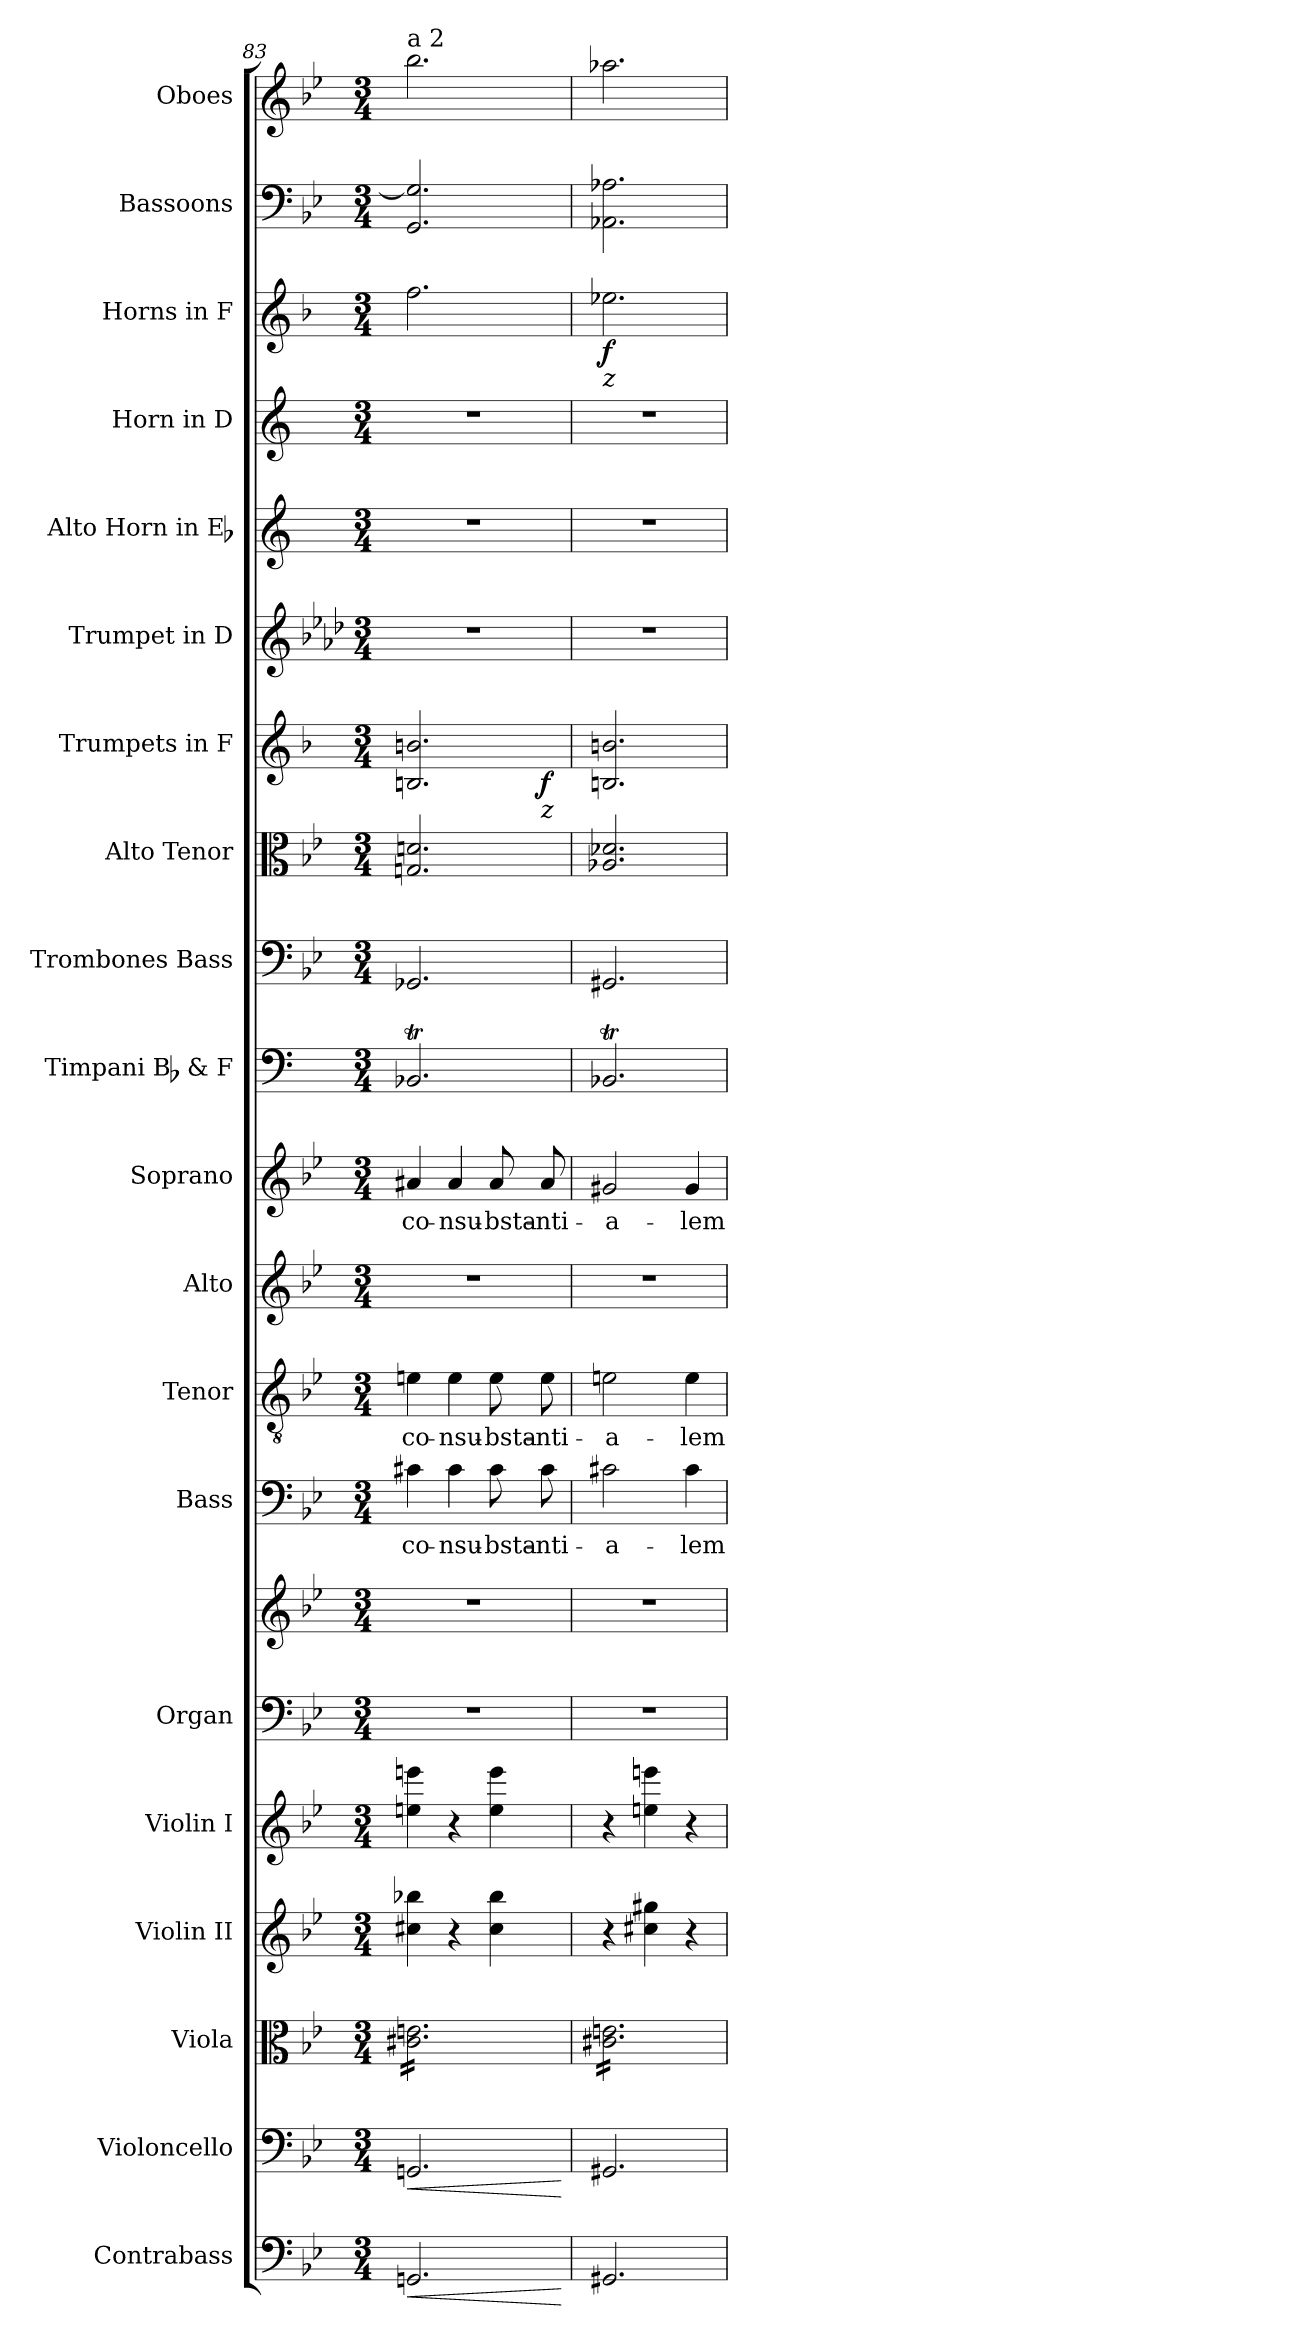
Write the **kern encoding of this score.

**kern	**dynam	**kern	**dynam	**kern	**kern	**kern	**kern	**kern	**kern	**text	**kern	**text	**kern	**kern	**text	**kern	**kern	**kern	**kern	**dynam	**kern	**kern	**kern	**kern	**dynam	**kern	**kern
*part20	*part20	*part19	*part19	*part18	*part17	*part16	*part15	*part15	*part14	*part14	*part13	*part13	*part12	*part11	*part11	*part10	*part9	*part8	*part7	*part7	*part6	*part5	*part4	*part3	*part3	*part2	*part1
*staff21	*staff21	*staff20	*staff20	*staff19	*staff18	*staff17	*staff16	*staff15	*staff14	*staff14	*staff13	*staff13	*staff12	*staff11	*staff11	*staff10	*staff9	*staff8	*staff7	*staff7	*staff6	*staff5	*staff4	*staff3	*staff3	*staff2	*staff1
*I"Contrabass	*	*I"Violoncello	*	*I"Viola	*I"Violin II	*I"Violin I	*I"Organ	*	*I"Bass	*	*I"Tenor	*	*I"Alto	*I"Soprano	*	*I"Timpani Bb & F	*I"Trombones  Bass	*I"Alto Tenor	*I"Trumpets in F	*	*I"Trumpet in D	*I"Alto Horn in Eb	*I"Horn in D	*I"Horns in F	*	*I"Bassoons	*I"Oboes
*I'Cb.	*	*I'Vc.	*	*I'Vla.	*I'Vln. II	*I'Vln. I	*I'Org.	*	*I'B.	*	*I'T.	*	*I'A.	*I'S.	*	*I'Timp.	*	*	*	*	*	*	*	*I'Hn.	*	*I'Bsn.	*I'Ob.
*clefF4	*	*clefF4	*	*clefC3	*clefG2	*clefG2	*clefF4	*clefG2	*clefF4	*	*clefGv2	*	*clefG2	*clefG2	*	*clefF4	*clefF4	*clefC3	*clefG2	*	*clefG2	*clefG2	*clefG2	*clefG2	*	*clefF4	*clefG2
*ITrd7c12	*	*	*	*	*	*	*	*	*	*	*ITrd7c12	*	*	*	*	*	*	*	*ITrd4c7	*	*ITrd-1c-2	*ITrd5c8	*ITrd6c10	*ITrd4c7	*	*	*
*k[b-e-]	*	*k[b-e-]	*	*k[b-e-]	*k[b-e-]	*k[b-e-]	*k[b-e-]	*k[b-e-]	*k[b-e-]	*	*k[b-e-]	*	*k[b-e-]	*k[b-e-]	*	*k[]	*k[b-e-]	*k[b-e-]	*k[b-e-]	*	*k[b-e-]	*k[f#c#g#d#]	*k[f#c#]	*k[b-e-]	*	*k[b-e-]	*k[b-e-]
*B-:	*	*B-:	*	*B-:	*B-:	*B-:	*B-:	*B-:	*B-:	*	*B-:	*	*B-:	*B-:	*	*C:	*B-:	*B-:	*B-:	*	*B-:	*E:	*D:	*B-:	*	*B-:	*B-:
*M3/4	*	*M3/4	*	*M3/4	*M3/4	*M3/4	*M3/4	*M3/4	*M3/4	*	*M3/4	*	*M3/4	*M3/4	*	*M3/4	*M3/4	*M3/4	*M3/4	*	*M3/4	*M3/4	*M3/4	*M3/4	*	*M3/4	*M3/4
=83	=83	=83	=83	=83	=83	=83	=83	=83	=83	=83	=83	=83	=83	=83	=83	=83	=83	=83	=83	=83	=83	=83	=83	=83	=83	=83	=83
!	!LO:HP:b	!	!LO:HP:b	!	!	!	!LO:N:vis=1	!LO:N:vis=1	!	!	!	!	!	!	!	!	!	!	!	!	!	!	!	!	!	!	!
!	!	!	!	!	!	!	!	!	!	!LO:LY:b:color=#000000	!	!	!	!	!	!	!	!	!	!	!	!	!	!	!	!	!
!	!	!	!	!	!	!	!	!	!	!	!	!LO:LY:b:color=#000000	!LO:N:vis=1	!	!	!	!	!	!	!	!	!	!	!	!	!	!
!	!	!	!	!	!	!	!	!	!	!	!	!	!	!	!	!	!	!	!	!	!	!	!	!	!	!	!LO:TX:a:t=a 2
!	!	!	!	!	!	!	!	!	!	!	!	!	!	!	!LO:LY:b:color=#000000	!	!	!	!	!	!LO:N:vis=1	!LO:N:vis=1	!LO:N:vis=1	!	!	!	!
*	*	*	*	*	*	*	*	*	*	*	*	*	*	*	*	*	*	*	*^	*	*	*	*	*	*	*	*
*	*	*	*	*tremolo	*	*	*	*	*	*	*	*	*	*	*	*	*	*	*	*	*	*	*	*	*	*	*	*
2.GGGni/	<	2.GGni/	<	16c#Xi\ 16eniLL	4cc#Xi\ 4bb-Xi	4eeni\ 4eeeni	2.r	2.r	4c#Xi\	co-	4Eni\	co-	2.r	4a#Xi/	co-	2.BB-XTi/	2.GG-Xi/	2.Gni/ 2.dni	2.Eni/ 2.eni	2ryy	.	2.r	2.r	2.r	2.b-i\	.	2.GGi/ 2.Gi]	2.bb-i\
.	.	.	.	16c#Xi\ 16eni	.	.	.	.	.	.	.	.	.	.	.	.	.	.	.	.	.	.	.	.	.	.	.	.
.	.	.	.	16c#Xi\ 16eni	.	.	.	.	.	.	.	.	.	.	.	.	.	.	.	.	.	.	.	.	.	.	.	.
.	.	.	.	16c#Xi\ 16eni	.	.	.	.	.	.	.	.	.	.	.	.	.	.	.	.	.	.	.	.	.	.	.	.
!	!	!	!	!	!	!	!	!	!	!LO:LY:b:color=#000000	!	!	!	!	!	!	!	!	!	!	!	!	!	!	!	!	!	!
!	!	!	!	!	!	!	!	!	!	!	!	!LO:LY:b:color=#000000	!	!	!	!	!	!	!	!	!	!	!	!	!	!	!	!
!	!	!	!	!	!	!	!	!	!	!	!	!	!	!	!LO:LY:b:color=#000000	!	!	!	!	!	!	!	!	!	!	!	!	!
.	.	.	.	16c#Xi\ 16eni	4r	4r	.	.	4c#i\	-nsu-	4Ei\	-nsu-	.	4a#i/	-nsu-	.	.	.	.	.	.	.	.	.	.	.	.	.
.	.	.	.	16c#Xi\ 16eni	.	.	.	.	.	.	.	.	.	.	.	.	.	.	.	.	.	.	.	.	.	.	.	.
.	.	.	.	16c#Xi\ 16eni	.	.	.	.	.	.	.	.	.	.	.	.	.	.	.	.	.	.	.	.	.	.	.	.
.	.	.	.	16c#Xi\ 16eni	.	.	.	.	.	.	.	.	.	.	.	.	.	.	.	.	.	.	.	.	.	.	.	.
!	!	!	!	!	!	!	!	!	!	!LO:LY:b:color=#000000	!	!	!	!	!	!	!	!	!	!	!	!	!	!	!	!	!	!
!	!	!	!	!	!	!	!	!	!	!	!	!LO:LY:b:color=#000000	!	!	!	!	!	!	!	!	!	!	!	!	!	!	!	!
!	!	!	!	!	!	!	!	!	!	!	!	!	!	!	!LO:LY:b:color=#000000	!	!	!	!	!	!	!	!	!	!	!	!	!
.	.	.	.	16c#Xi\ 16eni	4cc#i\ 4bb-i	4eei\ 4eeei	.	.	8c#i\	-bsta-	8Ei\	-bsta-	.	8a#i/	-bsta-	.	.	.	.	8ryy	.	.	.	.	.	.	.	.
.	.	.	.	16c#Xi\ 16eni	.	.	.	.	.	.	.	.	.	.	.	.	.	.	.	.	.	.	.	.	.	.	.	.
!	!	!	!	!	!	!	!	!	!	!LO:LY:b:color=#000000	!	!	!	!	!	!	!	!	!	!	!	!	!	!	!	!	!	!
!	!	!	!	!	!	!	!	!	!	!	!	!LO:LY:b:color=#000000	!	!	!	!	!	!	!	!	!	!	!	!	!	!	!	!
!	!	!	!	!	!	!	!	!	!	!	!	!	!	!	!	!	!	!	!	!LO:TX:b:i:t=z	!	!	!	!	!	!	!	!
!	!	!	!	!	!	!	!	!	!	!	!	!	!	!	!LO:LY:b:color=#000000	!	!	!	!	!	!	!	!	!	!	!	!	!
.	.	.	.	16c#Xi\ 16eni	.	.	.	.	8c#i\	-nti-	8Ei\	-nti-	.	8a#i/	-nti-	.	.	.	.	8ryy	f	.	.	.	.	.	.	.
.	.	.	.	16c#Xi\ 16eniJJ	.	.	.	.	.	.	.	.	.	.	.	.	.	.	.	.	.	.	.	.	.	.	.	.
.	[	.	[	.	.	.	.	.	.	.	.	.	.	.	.	.	.	.	.	.	.	.	.	.	.	.	.	.
=84	=84	=84	=84	=84	=84	=84	=84	=84	=84	=84	=84	=84	=84	=84	=84	=84	=84	=84	=84	=84	=84	=84	=84	=84	=84	=84	=84	=84
!	!	!	!	!	!	!	!LO:N:vis=1	!LO:N:vis=1	!	!	!	!	!	!	!	!	!	!	!	!	!	!	!	!	!	!	!	!
*	*	*	*	*	*	*	*	*	*	*	*	*	*	*	*	*	*	*	*v	*v	*	*	*	*	*	*	*	*
*	*	*	*	*	*	*	*	*	*	*	*	*	*	*	*	*	*	*	*^	*	*	*	*	*	*	*	*
!	!	!	!	!	!	!	!	!	!	!LO:LY:b:color=#000000	!	!	!	!	!	!	!	!	!	!	!	!	!	!	!	!	!	!
*	*	*	*	*	*	*	*	*	*	*	*	*	*	*	*	*	*	*	*v	*v	*	*	*	*	*	*	*	*
*	*	*	*	*	*	*	*	*	*	*	*	*	*	*	*	*	*	*	*^	*	*	*	*	*	*	*	*
!	!	!	!	!	!	!	!	!	!	!	!	!LO:LY:b:color=#000000	!LO:N:vis=1	!	!	!	!	!	!	!	!	!	!	!	!	!	!	!
*	*	*	*	*	*	*	*	*	*	*	*	*	*	*	*	*	*	*	*v	*v	*	*	*	*	*	*	*	*
*	*	*	*	*	*	*	*	*	*	*	*	*	*	*	*	*	*	*	*^	*	*	*	*	*	*	*	*
!	!	!	!	!	!	!	!	!	!	!	!	!	!	!	!	!	!	!	!	!	!	!	!	!	!LO:TX:b:i:t=z	!	!	!
!	!	!	!	!	!	!	!	!	!	!	!	!	!	!	!LO:LY:b:color=#000000	!	!	!	!	!	!	!LO:N:vis=1	!LO:N:vis=1	!LO:N:vis=1	!	!	!	!
*	*	*	*	*	*	*	*	*	*	*	*	*	*	*	*	*	*	*	*v	*v	*	*	*	*	*	*	*	*
2.GGG#Xi/	.	2.GG#Xi/	.	16c#Xi\ 16eniLL	4r	4r	2.r	2.r	2c#Xi\	-a-	2Eni\	-a-	2.r	2g#Xi/	-a-	2.BB-XTi/	2.GG#Xi/	2.A-Xi/ 2.d-Xi	2.Eni/ 2.eni	.	2.r	2.r	2.r	2.a-Xi\	f	2.AA-Xi\ 2.A-Xi	2.aa-Xi\
.	.	.	.	16c#Xi\ 16eni	.	.	.	.	.	.	.	.	.	.	.	.	.	.	.	.	.	.	.	.	.	.	.
.	.	.	.	16c#Xi\ 16eni	.	.	.	.	.	.	.	.	.	.	.	.	.	.	.	.	.	.	.	.	.	.	.
.	.	.	.	16c#Xi\ 16eni	.	.	.	.	.	.	.	.	.	.	.	.	.	.	.	.	.	.	.	.	.	.	.
.	.	.	.	16c#Xi\ 16eni	4cc#Xi\ 4gg#Xi	4eeni\ 4eeeni	.	.	.	.	.	.	.	.	.	.	.	.	.	.	.	.	.	.	.	.	.
.	.	.	.	16c#Xi\ 16eni	.	.	.	.	.	.	.	.	.	.	.	.	.	.	.	.	.	.	.	.	.	.	.
.	.	.	.	16c#Xi\ 16eni	.	.	.	.	.	.	.	.	.	.	.	.	.	.	.	.	.	.	.	.	.	.	.
.	.	.	.	16c#Xi\ 16eni	.	.	.	.	.	.	.	.	.	.	.	.	.	.	.	.	.	.	.	.	.	.	.
!	!	!	!	!	!	!	!	!	!	!LO:LY:b:color=#000000	!	!	!	!	!	!	!	!	!	!	!	!	!	!	!	!	!
!	!	!	!	!	!	!	!	!	!	!	!	!LO:LY:b:color=#000000	!	!	!	!	!	!	!	!	!	!	!	!	!	!	!
!	!	!	!	!	!	!	!	!	!	!	!	!	!	!	!LO:LY:b:color=#000000	!	!	!	!	!	!	!	!	!	!	!	!
.	.	.	.	16c#Xi\ 16eni	4r	4r	.	.	4c#i\	-lem	4Ei\	-lem	.	4g#i/	-lem	.	.	.	.	.	.	.	.	.	.	.	.
.	.	.	.	16c#Xi\ 16eni	.	.	.	.	.	.	.	.	.	.	.	.	.	.	.	.	.	.	.	.	.	.	.
.	.	.	.	16c#Xi\ 16eni	.	.	.	.	.	.	.	.	.	.	.	.	.	.	.	.	.	.	.	.	.	.	.
.	.	.	.	16c#Xi\ 16eniJJ	.	.	.	.	.	.	.	.	.	.	.	.	.	.	.	.	.	.	.	.	.	.	.
*	*	*	*	*Xtremolo	*	*	*	*	*	*	*	*	*	*	*	*	*	*	*	*	*	*	*	*	*	*	*
=	=	=	=	=	=	=	=	=	=	=	=	=	=	=	=	=	=	=	=	=	=	=	=	=	=	=	=
*-	*-	*-	*-	*-	*-	*-	*-	*-	*-	*-	*-	*-	*-	*-	*-	*-	*-	*-	*-	*-	*-	*-	*-	*-	*-	*-	*-
